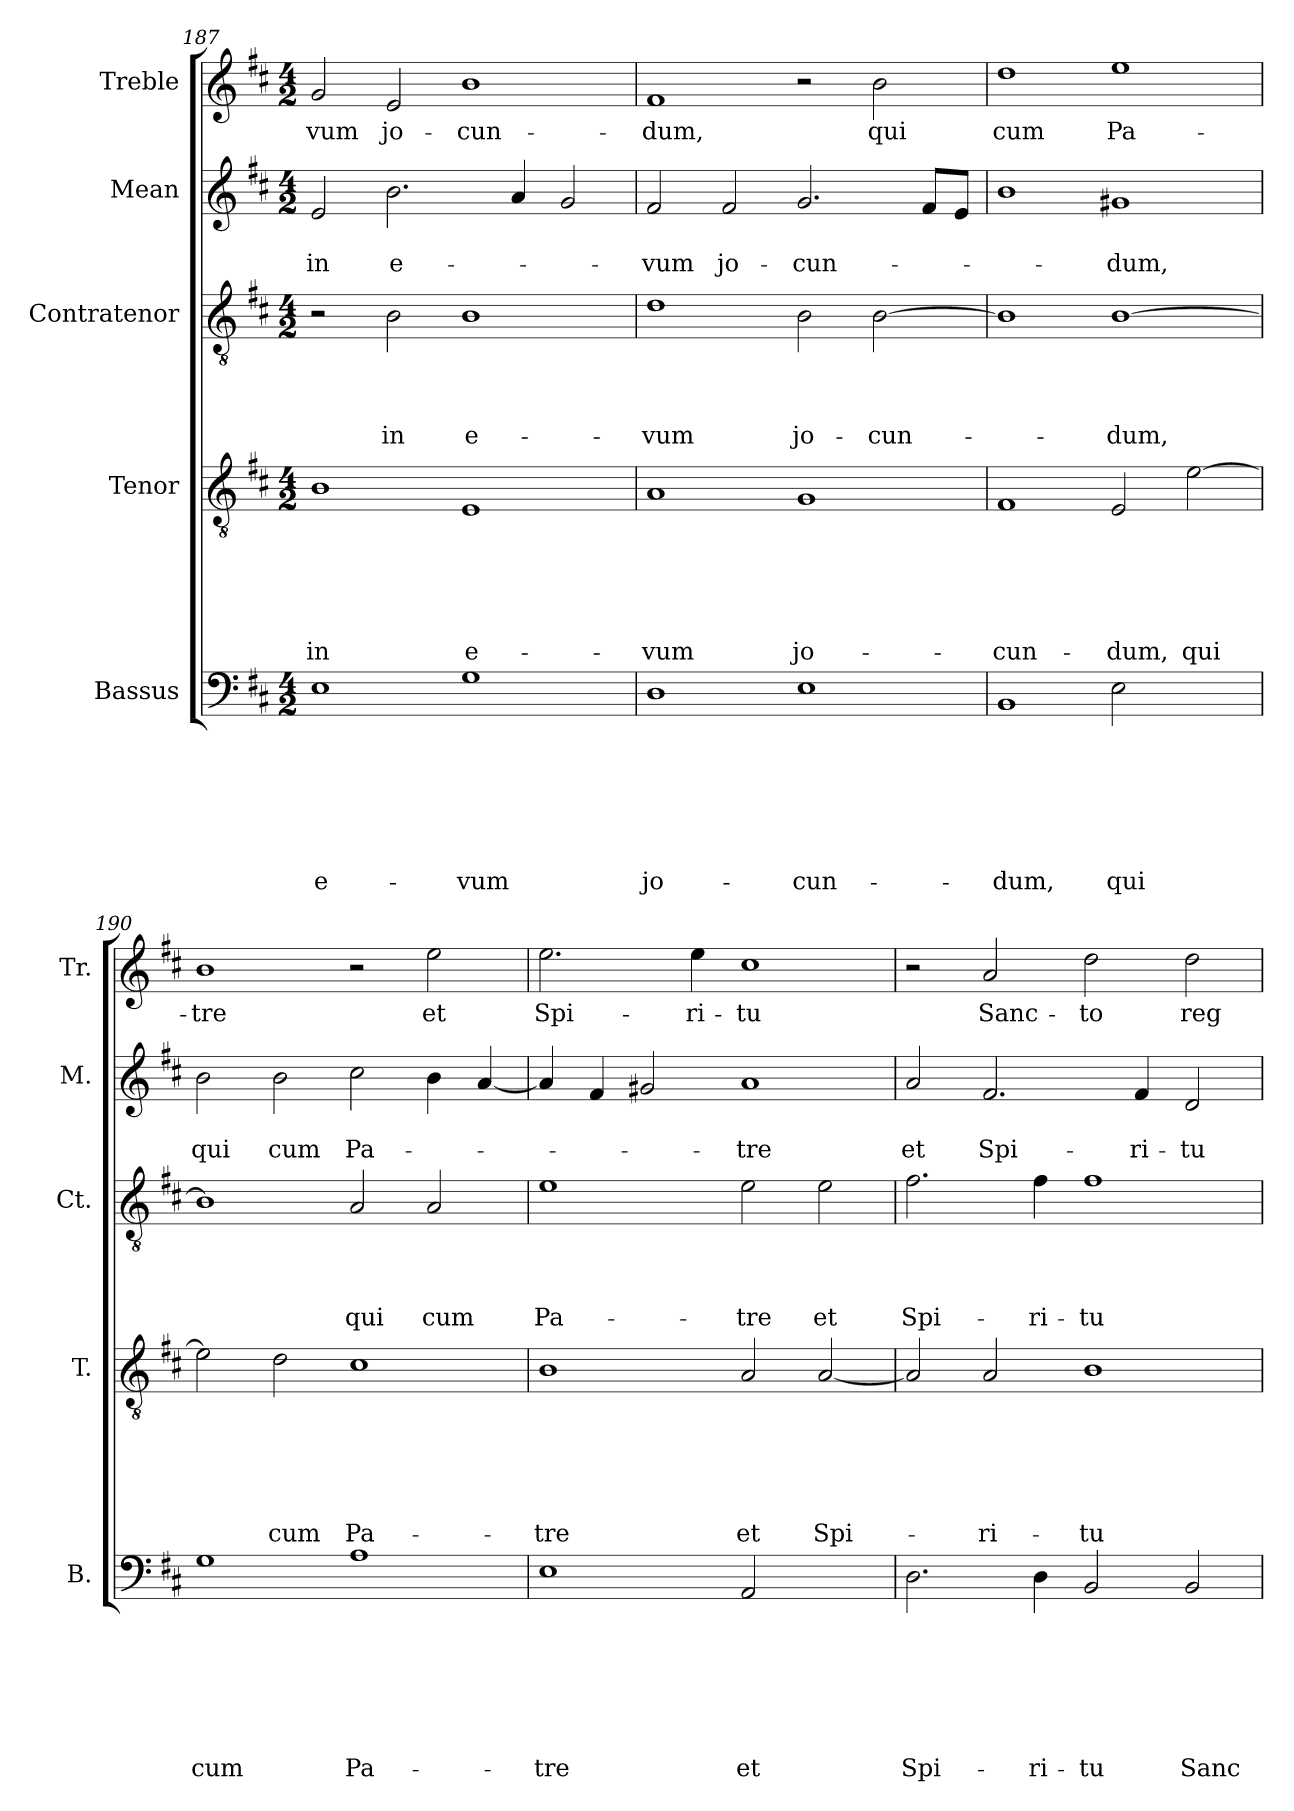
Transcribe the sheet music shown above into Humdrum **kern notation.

**kern	**text	**text	**text	**text	**text	**text	**text	**kern	**text	**text	**text	**text	**text	**text	**kern	**text	**text	**text	**text	**kern	**text	**text	**kern	**text
*part5	*part5	*part5	*part5	*part5	*part5	*part5	*part5	*part4	*part4	*part4	*part4	*part4	*part4	*part4	*part3	*part3	*part3	*part3	*part3	*part2	*part2	*part2	*part1	*part1
*staff5	*staff5	*staff5	*staff5	*staff5	*staff5	*staff5	*staff5	*staff4	*staff4	*staff4	*staff4	*staff4	*staff4	*staff4	*staff3	*staff3	*staff3	*staff3	*staff3	*staff2	*staff2	*staff2	*staff1	*staff1
*I"Bassus	*	*	*	*	*	*	*	*I"Tenor	*	*	*	*	*	*	*I"Contratenor	*	*	*	*	*I"Mean	*	*	*I"Treble	*
*I'B.	*	*	*	*	*	*	*	*I'T.	*	*	*	*	*	*	*I'Ct.	*	*	*	*	*I'M.	*	*	*I'Tr.	*
!!LO:PB:g=z
*clefF4	*	*	*	*	*	*	*	*clefGv2	*	*	*	*	*	*	*clefGv2	*	*	*	*	*clefG2	*	*	*clefG2	*
*k[f#c#]	*	*	*	*	*	*	*	*k[f#c#]	*	*	*	*	*	*	*k[f#c#]	*	*	*	*	*k[f#c#]	*	*	*k[f#c#]	*
*D:	*	*	*	*	*	*	*	*D:	*	*	*	*	*	*	*D:	*	*	*	*	*D:	*	*	*D:	*
*M4/2	*	*	*	*	*	*	*	*M4/2	*	*	*	*	*	*	*M4/2	*	*	*	*	*M4/2	*	*	*M4/2	*
=187	=187	=187	=187	=187	=187	=187	=187	=187	=187	=187	=187	=187	=187	=187	=187	=187	=187	=187	=187	=187	=187	=187	=187	=187
!	!	!	!	!	!	!	!LO:LY:b:rj	!	!	!	!	!	!	!LO:LY:b	!	!	!	!	!	!	!	!LO:LY:b	!	!LO:LY:b
1E	.	.	.	.	.	.	e-	1B	.	.	.	.	.	in	2r	.	.	.	.	2e/	.	in	2g/	-vum
!	!	!	!	!	!	!	!	!	!	!	!	!	!	!	!	!	!	!	!LO:LY:b	!	!	!LO:LY:b	!	!LO:LY:b
.	.	.	.	.	.	.	.	.	.	.	.	.	.	.	2B\	.	.	.	in	2.b\	.	e-	2e/	jo-
!	!	!	!	!	!	!	!LO:LY:b	!	!	!	!	!	!	!LO:LY:b:rj	!	!	!	!	!LO:LY:b:rj	!	!	!	!	!LO:LY:b
1G	.	.	.	.	.	.	-vum	1E	.	.	.	.	.	e-	1B	.	.	.	e-	.	.	.	1b	-cun-
.	.	.	.	.	.	.	.	.	.	.	.	.	.	.	.	.	.	.	.	4a/	.	.	.	.
.	.	.	.	.	.	.	.	.	.	.	.	.	.	.	.	.	.	.	.	2g/	.	.	.	.
=188	=188	=188	=188	=188	=188	=188	=188	=188	=188	=188	=188	=188	=188	=188	=188	=188	=188	=188	=188	=188	=188	=188	=188	=188
!	!	!	!	!	!	!	!LO:LY:b	!	!	!	!	!	!	!LO:LY:b	!	!	!	!	!LO:LY:b	!	!	!LO:LY:b	!	!LO:LY:b
1D	.	.	.	.	.	.	jo-	1A	.	.	.	.	.	-vum	1d	.	.	.	-vum	2f#/	.	-vum	1f#	-dum,
!	!	!	!	!	!	!	!	!	!	!	!	!	!	!	!	!	!	!	!	!	!	!LO:LY:b	!	!
.	.	.	.	.	.	.	.	.	.	.	.	.	.	.	.	.	.	.	.	2f#/	.	jo-	.	.
!	!	!	!	!	!	!	!LO:LY:b	!	!	!	!	!	!	!LO:LY:b	!	!	!	!	!LO:LY:b	!	!	!LO:LY:b	!	!
1E	.	.	.	.	.	.	-cun-	1G	.	.	.	.	.	jo-	2B\	.	.	.	jo-	2.g/	.	-cun-	2r	.
!	!	!	!	!	!	!	!	!	!	!	!	!	!	!	!	!	!	!	!LO:LY:b	!	!	!	!	!LO:LY:b
.	.	.	.	.	.	.	.	.	.	.	.	.	.	.	[>2B\	.	.	.	-cun-	.	.	.	2b\	qui
.	.	.	.	.	.	.	.	.	.	.	.	.	.	.	.	.	.	.	.	8f#/L	.	.	.	.
.	.	.	.	.	.	.	.	.	.	.	.	.	.	.	.	.	.	.	.	8e/J	.	.	.	.
=189	=189	=189	=189	=189	=189	=189	=189	=189	=189	=189	=189	=189	=189	=189	=189	=189	=189	=189	=189	=189	=189	=189	=189	=189
!	!	!	!	!	!	!	!LO:LY:b	!	!	!	!	!	!	!LO:LY:b	!	!	!	!	!	!	!	!	!	!LO:LY:b
1BB	.	.	.	.	.	.	-dum,	1F#	.	.	.	.	.	-cun-	1B]	.	.	.	.	1b	.	.	1dd	cum
!	!	!	!	!	!	!	!LO:LY:b	!	!	!	!	!	!	!LO:LY:b	!	!	!	!	!LO:LY:b	!	!	!LO:LY:b	!	!LO:LY:b
2E\	.	.	.	.	.	.	qui	2E/	.	.	.	.	.	-dum,	[>1B	.	.	.	-dum,	1g#X	.	-dum,	1ee	Pa-
!	!	!	!	!	!	!	!	!	!	!	!	!	!	!LO:LY:b	!	!	!	!	!	!	!	!	!	!
2ryy	.	.	.	.	.	.	.	[>2e\	.	.	.	.	.	qui	.	.	.	.	.	.	.	.	.	.
=190	=190	=190	=190	=190	=190	=190	=190	=190	=190	=190	=190	=190	=190	=190	=190	=190	=190	=190	=190	=190	=190	=190	=190	=190
!	!	!	!	!	!	!	!LO:LY:b	!	!	!	!	!	!	!	!	!	!	!	!	!	!	!LO:LY:b	!	!LO:LY:b
1G	.	.	.	.	.	.	cum	2e\]	.	.	.	.	.	.	1B]	.	.	.	.	2b\	.	qui	1b	-tre
!	!	!	!	!	!	!	!	!	!	!	!	!	!	!LO:LY:b	!	!	!	!	!	!	!	!LO:LY:b	!	!
.	.	.	.	.	.	.	.	2d\	.	.	.	.	.	cum	.	.	.	.	.	2b\	.	cum	.	.
!	!	!	!	!	!	!	!LO:LY:b	!	!	!	!	!	!	!LO:LY:b	!	!	!	!	!LO:LY:b	!	!	!LO:LY:b	!	!
1A	.	.	.	.	.	.	Pa-	1c#	.	.	.	.	.	Pa-	2A/	.	.	.	qui	2cc#\	.	Pa-	2r	.
!	!	!	!	!	!	!	!	!	!	!	!	!	!	!	!	!	!	!	!LO:LY:b	!	!	!	!	!LO:LY:b
.	.	.	.	.	.	.	.	.	.	.	.	.	.	.	2A/	.	.	.	cum	4b\	.	.	2ee\	et
.	.	.	.	.	.	.	.	.	.	.	.	.	.	.	.	.	.	.	.	[<4a/	.	.	.	.
=191	=191	=191	=191	=191	=191	=191	=191	=191	=191	=191	=191	=191	=191	=191	=191	=191	=191	=191	=191	=191	=191	=191	=191	=191
!	!	!	!	!	!	!	!LO:LY:b	!	!	!	!	!	!	!LO:LY:b	!	!	!	!	!LO:LY:b	!	!	!	!	!LO:LY:b
1E	.	.	.	.	.	.	-tre	1B	.	.	.	.	.	-tre	1e	.	.	.	Pa-	4a/]	.	.	2.ee\	Spi-
.	.	.	.	.	.	.	.	.	.	.	.	.	.	.	.	.	.	.	.	4f#/	.	.	.	.
.	.	.	.	.	.	.	.	.	.	.	.	.	.	.	.	.	.	.	.	2g#/	.	.	.	.
!	!	!	!	!	!	!	!	!	!	!	!	!	!	!	!	!	!	!	!	!	!	!	!	!LO:LY:b
.	.	.	.	.	.	.	.	.	.	.	.	.	.	.	.	.	.	.	.	.	.	.	4ee\	-ri-
!	!	!	!	!	!	!	!LO:LY:b	!	!	!	!	!	!	!LO:LY:b	!	!	!	!	!LO:LY:b	!	!	!LO:LY:b	!	!LO:LY:b:rj
2AA/	.	.	.	.	.	.	et	2A/	.	.	.	.	.	et	2e\	.	.	.	-tre	1a	.	-tre	1cc#	-tu
!	!	!	!	!	!	!	!	!	!	!	!	!	!	!LO:LY:b	!	!	!	!	!LO:LY:b	!	!	!	!	!
2ryy	.	.	.	.	.	.	.	[<2A/	.	.	.	.	.	Spi-	2e\	.	.	.	et	.	.	.	.	.
!!LO:LB:g=z
=192	=192	=192	=192	=192	=192	=192	=192	=192	=192	=192	=192	=192	=192	=192	=192	=192	=192	=192	=192	=192	=192	=192	=192	=192
!	!	!	!	!	!	!	!LO:LY:b	!	!	!	!	!	!	!	!	!	!	!	!LO:LY:b	!	!	!LO:LY:b	!	!
2.D\	.	.	.	.	.	.	Spi-	2A/]	.	.	.	.	.	.	2.f#\	.	.	.	Spi-	2a/	.	et	2r	.
!	!	!	!	!	!	!	!	!	!	!	!	!	!	!LO:LY:b	!	!	!	!	!	!	!	!LO:LY:b	!	!LO:LY:b
.	.	.	.	.	.	.	.	2A/	.	.	.	.	.	-ri-	.	.	.	.	.	2.f#/	.	Spi-	2a/	Sanc-
!	!	!	!	!	!	!	!LO:LY:b	!	!	!	!	!	!	!	!	!	!	!	!LO:LY:b	!	!	!	!	!
4D\	.	.	.	.	.	.	-ri-	.	.	.	.	.	.	.	4f#\	.	.	.	-ri-	.	.	.	.	.
!	!	!	!	!	!	!	!LO:LY:b:rj	!	!	!	!	!	!	!LO:LY:b	!	!	!	!	!LO:LY:b:rj	!	!	!	!	!LO:LY:b
2BB/	.	.	.	.	.	.	-tu	1B	.	.	.	.	.	-tu	1f#	.	.	.	-tu	.	.	.	2dd\	-to
!	!	!	!	!	!	!	!	!	!	!	!	!	!	!	!	!	!	!	!	!	!	!LO:LY:b	!	!
.	.	.	.	.	.	.	.	.	.	.	.	.	.	.	.	.	.	.	.	4f#/	.	-ri-	.	.
!	!	!	!	!	!	!	!LO:LY:b	!	!	!	!	!	!	!	!	!	!	!	!	!	!	!LO:LY:b	!	!LO:LY:b
2BB/	.	.	.	.	.	.	Sanc-	.	.	.	.	.	.	.	.	.	.	.	.	2d/	.	-tu	2dd\	reg-
=	=	=	=	=	=	=	=	=	=	=	=	=	=	=	=	=	=	=	=	=	=	=	=	=
*-	*-	*-	*-	*-	*-	*-	*-	*-	*-	*-	*-	*-	*-	*-	*-	*-	*-	*-	*-	*-	*-	*-	*-	*-
